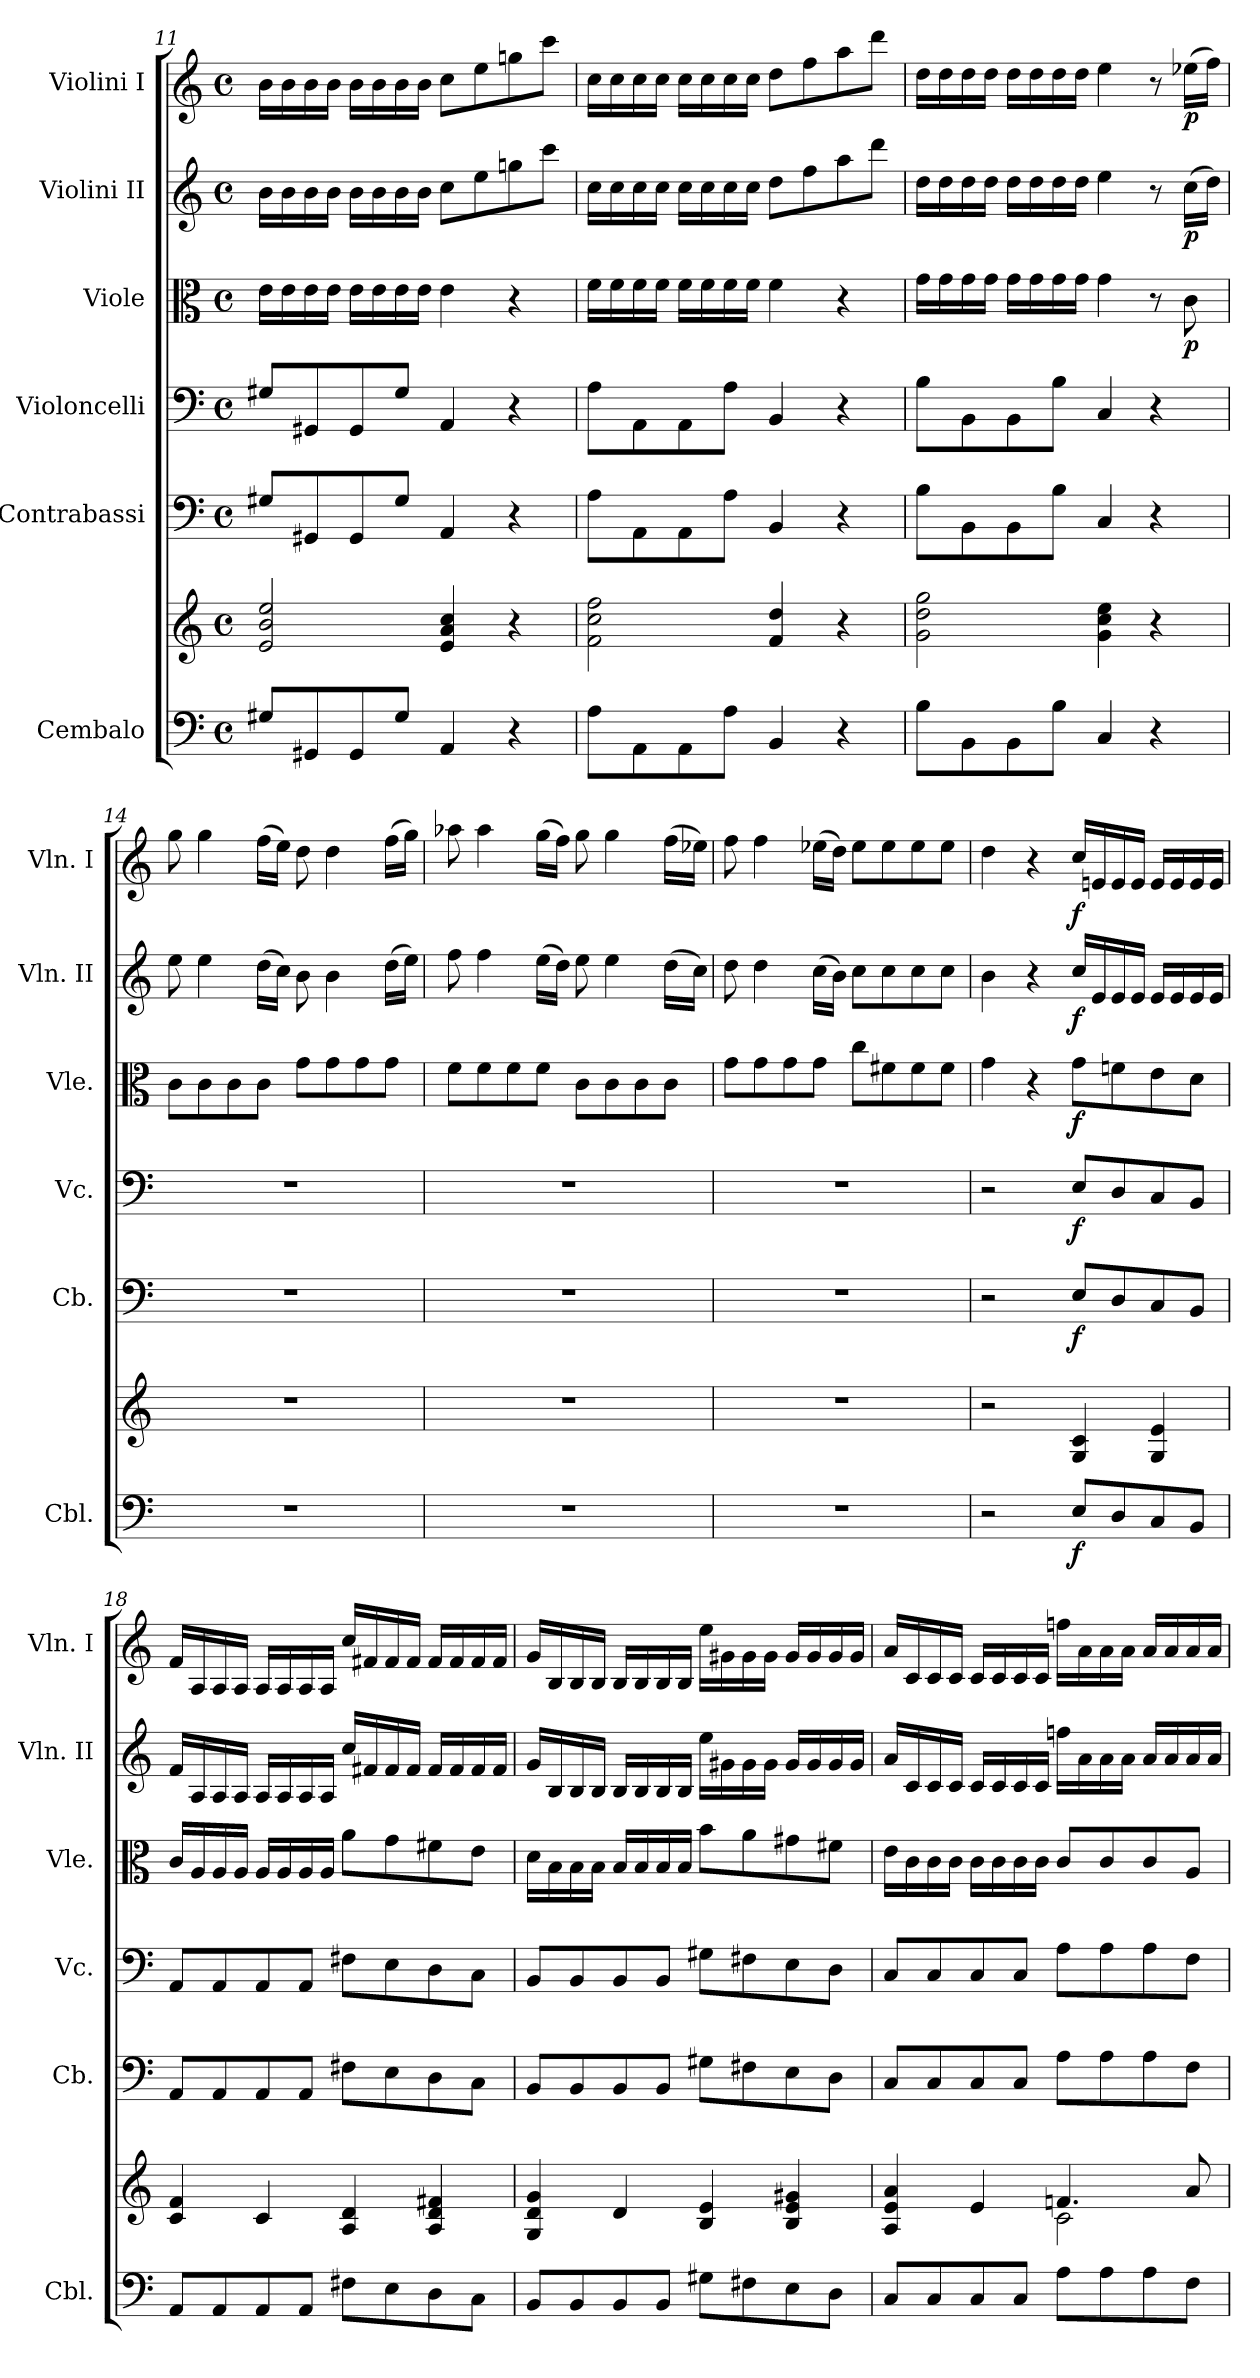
**kern	**kern	**dynam	**kern	**dynam	**kern	**dynam	**kern	**dynam	**kern	**dynam	**kern	**dynam
*part6	*part6	*part6	*part5	*part5	*part4	*part4	*part3	*part3	*part2	*part2	*part1	*part1
*staff7	*staff6	*staff6/7	*staff5	*staff5	*staff4	*staff4	*staff3	*staff3	*staff2	*staff2	*staff1	*staff1
*I"Cembalo	*	*	*I"Contrabassi	*	*I"Violoncelli	*	*I"Viole	*	*I"Violini II	*	*I"Violini I	*
*I'Cbl.	*	*	*I'Cb.	*	*I'Vc.	*	*I'Vle.	*	*I'Vln. II	*	*I'Vln. I	*
*clefF4	*clefG2	*	*clefF4	*	*clefF4	*	*clefC3	*	*clefG2	*	*clefG2	*
*	*	*	*ITrd7c12	*	*	*	*	*	*	*	*	*
*k[]	*k[]	*	*k[]	*	*k[]	*	*k[]	*	*k[]	*	*k[]	*
*M4/4	*M4/4	*	*M4/4	*	*M4/4	*	*M4/4	*	*M4/4	*	*M4/4	*
*met(c)	*met(c)	*	*met(c)	*	*met(c)	*	*met(c)	*	*met(c)	*	*met(c)	*
=11	=11	=11	=11	=11	=11	=11	=11	=11	=11	=11	=11	=11
8G#X/L	2e/ 2b/ 2ee/	.	8GG#X/L	.	8G#X/L	.	16e\LL	.	16b\LL	.	16b\LL	.
.	.	.	.	.	.	.	16e\	.	16b\	.	16b\	.
8GG#X/	.	.	8GGG#X/	.	8GG#X/	.	16e\	.	16b\	.	16b\	.
.	.	.	.	.	.	.	16e\JJ	.	16b\JJ	.	16b\JJ	.
8GG#/	.	.	8GGG#/	.	8GG#/	.	16e\LL	.	16b\LL	.	16b\LL	.
.	.	.	.	.	.	.	16e\	.	16b\	.	16b\	.
8G#/J	.	.	8GG#/J	.	8G#/J	.	16e\	.	16b\	.	16b\	.
.	.	.	.	.	.	.	16e\JJ	.	16b\JJ	.	16b\JJ	.
4AA/	4e/ 4a/ 4cc/	.	4AAA/	.	4AA/	.	4e\	.	8cc\L	.	8cc\L	.
.	.	.	.	.	.	.	.	.	8ee\	.	8ee\	.
4r	4r	.	4r	.	4r	.	4r	.	8ggni\	.	8ggni\	.
.	.	.	.	.	.	.	.	.	8ccc\J	.	8ccc\J	.
!!LO:PB:g=z
=12	=12	=12	=12	=12	=12	=12	=12	=12	=12	=12	=12	=12
8A\L	2f\ 2cc\ 2ff\	.	8AA\L	.	8A\L	.	16f\LL	.	16cc\LL	.	16cc\LL	.
.	.	.	.	.	.	.	16f\	.	16cc\	.	16cc\	.
8AA\	.	.	8AAA\	.	8AA\	.	16f\	.	16cc\	.	16cc\	.
.	.	.	.	.	.	.	16f\JJ	.	16cc\JJ	.	16cc\JJ	.
8AA\	.	.	8AAA\	.	8AA\	.	16f\LL	.	16cc\LL	.	16cc\LL	.
.	.	.	.	.	.	.	16f\	.	16cc\	.	16cc\	.
8A\J	.	.	8AA\J	.	8A\J	.	16f\	.	16cc\	.	16cc\	.
.	.	.	.	.	.	.	16f\JJ	.	16cc\JJ	.	16cc\JJ	.
4BB/	4f/ 4dd/	.	4BBB/	.	4BB/	.	4f\	.	8dd\L	.	8dd\L	.
.	.	.	.	.	.	.	.	.	8ff\	.	8ff\	.
4r	4r	.	4r	.	4r	.	4r	.	8aa\	.	8aa\	.
.	.	.	.	.	.	.	.	.	8ddd\J	.	8ddd\J	.
=13	=13	=13	=13	=13	=13	=13	=13	=13	=13	=13	=13	=13
8B\L	2g\ 2dd\ 2gg\	.	8BB\L	.	8B\L	.	16g\LL	.	16dd\LL	.	16dd\LL	.
.	.	.	.	.	.	.	16g\	.	16dd\	.	16dd\	.
8BB\	.	.	8BBB\	.	8BB\	.	16g\	.	16dd\	.	16dd\	.
.	.	.	.	.	.	.	16g\JJ	.	16dd\JJ	.	16dd\JJ	.
8BB\	.	.	8BBB\	.	8BB\	.	16g\LL	.	16dd\LL	.	16dd\LL	.
.	.	.	.	.	.	.	16g\	.	16dd\	.	16dd\	.
8B\J	.	.	8BB\J	.	8B\J	.	16g\	.	16dd\	.	16dd\	.
.	.	.	.	.	.	.	16g\JJ	.	16dd\JJ	.	16dd\JJ	.
4C/	4g\ 4cc\ 4ee\	.	4CC/	.	4C/	.	4g\	.	4ee\	.	4ee\	.
4r	4r	.	4r	.	4r	.	8r	.	8r	.	8r	.
!	!	!	!	!	!	!	!	!LO:DY:b	!	!LO:DY:b	!	!LO:DY:b
.	.	.	.	.	.	.	8c\	p	(>16cc\LL	p	(>16ee-X\LL	p
.	.	.	.	.	.	.	.	.	16dd\JJ)	.	16ff\JJ)	.
=14	=14	=14	=14	=14	=14	=14	=14	=14	=14	=14	=14	=14
1r	1r	.	1r	.	1r	.	8c\L	.	8ee\	.	8gg\	.
.	.	.	.	.	.	.	8c\	.	4ee\	.	4gg\	.
.	.	.	.	.	.	.	8c\	.	.	.	.	.
.	.	.	.	.	.	.	8c\J	.	(>16dd\LL	.	(>16ff\LL	.
.	.	.	.	.	.	.	.	.	16cc\JJ)	.	16ee\JJ)	.
.	.	.	.	.	.	.	8g\L	.	8b\	.	8dd\	.
.	.	.	.	.	.	.	8g\	.	4b\	.	4dd\	.
.	.	.	.	.	.	.	8g\	.	.	.	.	.
.	.	.	.	.	.	.	8g\J	.	(>16dd\LL	.	(>16ff\LL	.
.	.	.	.	.	.	.	.	.	16ee\JJ)	.	16gg\JJ)	.
!!LO:PB:g=z
=15	=15	=15	=15	=15	=15	=15	=15	=15	=15	=15	=15	=15
1r	1r	.	1r	.	1r	.	8f\L	.	8ff\	.	8aa-X\	.
.	.	.	.	.	.	.	8f\	.	4ff\	.	4aa-\	.
.	.	.	.	.	.	.	8f\	.	.	.	.	.
.	.	.	.	.	.	.	8f\J	.	(>16ee\LL	.	(>16gg\LL	.
.	.	.	.	.	.	.	.	.	16dd\JJ)	.	16ff\JJ)	.
.	.	.	.	.	.	.	8c\L	.	8ee\	.	8gg\	.
.	.	.	.	.	.	.	8c\	.	4ee\	.	4gg\	.
.	.	.	.	.	.	.	8c\	.	.	.	.	.
.	.	.	.	.	.	.	8c\J	.	(>16dd\LL	.	(>16ff\LL	.
.	.	.	.	.	.	.	.	.	16cc\JJ)	.	16ee-X\JJ)	.
=16	=16	=16	=16	=16	=16	=16	=16	=16	=16	=16	=16	=16
1r	1r	.	1r	.	1r	.	8g\L	.	8dd\	.	8ff\	.
.	.	.	.	.	.	.	8g\	.	4dd\	.	4ff\	.
.	.	.	.	.	.	.	8g\	.	.	.	.	.
.	.	.	.	.	.	.	8g\J	.	(>16cc\LL	.	(>16ee-X\LL	.
.	.	.	.	.	.	.	.	.	16b\JJ)	.	16dd\JJ)	.
.	.	.	.	.	.	.	8cc\L	.	8cc\L	.	8ee-\L	.
.	.	.	.	.	.	.	8f#X\	.	8cc\	.	8ee-\	.
.	.	.	.	.	.	.	8f#\	.	8cc\	.	8ee-\	.
.	.	.	.	.	.	.	8f#\J	.	8cc\J	.	8ee-\J	.
=17	=17	=17	=17	=17	=17	=17	=17	=17	=17	=17	=17	=17
2r	2r	.	2r	.	2r	.	4g\	.	4b\	.	4dd\	.
.	.	.	.	.	.	.	4r	.	4r	.	4r	.
!	!	!LO:DY:b=2	!	!LO:DY:b	!	!LO:DY:b	!	!LO:DY:b	!	!LO:DY:b	!	!LO:DY:b
8E/L	4G/ 4c/	f	8EE/L	f	8E/L	f	8g\L	f	16cc/LL	f	16cc/LL	f
.	.	.	.	.	.	.	.	.	16e/	.	16eni/	.
8D/	.	.	8DD/	.	8D/	.	8fni\	.	16e/	.	16e/	.
.	.	.	.	.	.	.	.	.	16e/JJ	.	16e/JJ	.
8C/	4G/ 4e/	.	8CC/	.	8C/	.	8e\	.	16e/LL	.	16e/LL	.
.	.	.	.	.	.	.	.	.	16e/	.	16e/	.
8BB/J	.	.	8BBB/J	.	8BB/J	.	8d\J	.	16e/	.	16e/	.
.	.	.	.	.	.	.	.	.	16e/JJ	.	16e/JJ	.
!!LO:PB:g=z
=18	=18	=18	=18	=18	=18	=18	=18	=18	=18	=18	=18	=18
8AA/L	4c/ 4f/	.	8AAA/L	.	8AA/L	.	16c/LL	.	16f/LL	.	16f/LL	.
.	.	.	.	.	.	.	16A/	.	16A/	.	16A/	.
8AA/	.	.	8AAA/	.	8AA/	.	16A/	.	16A/	.	16A/	.
.	.	.	.	.	.	.	16A/JJ	.	16A/JJ	.	16A/JJ	.
8AA/	4c/	.	8AAA/	.	8AA/	.	16A/LL	.	16A/LL	.	16A/LL	.
.	.	.	.	.	.	.	16A/	.	16A/	.	16A/	.
8AA/J	.	.	8AAA/J	.	8AA/J	.	16A/	.	16A/	.	16A/	.
.	.	.	.	.	.	.	16A/JJ	.	16A/JJ	.	16A/JJ	.
8F#X\L	4A/ 4d/	.	8FF#X\L	.	8F#X\L	.	8a\L	.	16cc/LL	.	16cc/LL	.
.	.	.	.	.	.	.	.	.	16f#X/	.	16f#X/	.
8E\	.	.	8EE\	.	8E\	.	8g\	.	16f#/	.	16f#/	.
.	.	.	.	.	.	.	.	.	16f#/JJ	.	16f#/JJ	.
8D\	4A/ 4d/ 4f#X/	.	8DD\	.	8D\	.	8f#X\	.	16f#/LL	.	16f#/LL	.
.	.	.	.	.	.	.	.	.	16f#/	.	16f#/	.
8C\J	.	.	8CC\J	.	8C\J	.	8e\J	.	16f#/	.	16f#/	.
.	.	.	.	.	.	.	.	.	16f#/JJ	.	16f#/JJ	.
=19	=19	=19	=19	=19	=19	=19	=19	=19	=19	=19	=19	=19
8BB/L	4G/ 4d/ 4g/	.	8BBB/L	.	8BB/L	.	16d\LL	.	16g/LL	.	16g/LL	.
.	.	.	.	.	.	.	16B\	.	16B/	.	16B/	.
8BB/	.	.	8BBB/	.	8BB/	.	16B\	.	16B/	.	16B/	.
.	.	.	.	.	.	.	16B\JJ	.	16B/JJ	.	16B/JJ	.
8BB/	4d/	.	8BBB/	.	8BB/	.	16B/LL	.	16B/LL	.	16B/LL	.
.	.	.	.	.	.	.	16B/	.	16B/	.	16B/	.
8BB/J	.	.	8BBB/J	.	8BB/J	.	16B/	.	16B/	.	16B/	.
.	.	.	.	.	.	.	16B/JJ	.	16B/JJ	.	16B/JJ	.
8G#X\L	4B/ 4e/	.	8GG#X\L	.	8G#X\L	.	8b\L	.	16ee\LL	.	16ee\LL	.
.	.	.	.	.	.	.	.	.	16g#X\	.	16g#X\	.
8F#X\	.	.	8FF#X\	.	8F#X\	.	8a\	.	16g#\	.	16g#\	.
.	.	.	.	.	.	.	.	.	16g#\JJ	.	16g#\JJ	.
8E\	4B/ 4e/ 4g#X/	.	8EE\	.	8E\	.	8g#X\	.	16g#/LL	.	16g#/LL	.
.	.	.	.	.	.	.	.	.	16g#/	.	16g#/	.
8D\J	.	.	8DD\J	.	8D\J	.	8f#X\J	.	16g#/	.	16g#/	.
.	.	.	.	.	.	.	.	.	16g#/JJ	.	16g#/JJ	.
!!LO:PB:g=z
=20	=20	=20	=20	=20	=20	=20	=20	=20	=20	=20	=20	=20
*	*^	*	*	*	*	*	*	*	*	*	*	*
8C/L	4A/ 4e/ 4a/	2ryy	.	8CC/L	.	8C/L	.	16e\LL	.	16a/LL	.	16a/LL	.
.	.	.	.	.	.	.	.	16c\	.	16c/	.	16c/	.
8C/	.	.	.	8CC/	.	8C/	.	16c\	.	16c/	.	16c/	.
.	.	.	.	.	.	.	.	16c\JJ	.	16c/JJ	.	16c/JJ	.
8C/	4e/	.	.	8CC/	.	8C/	.	16c\LL	.	16c/LL	.	16c/LL	.
.	.	.	.	.	.	.	.	16c\	.	16c/	.	16c/	.
8C/J	.	.	.	8CC/J	.	8C/J	.	16c\	.	16c/	.	16c/	.
.	.	.	.	.	.	.	.	16c\JJ	.	16c/JJ	.	16c/JJ	.
8A\L	4.fn/	2c\	.	8AA\L	.	8A\L	.	8c/L	.	16ffni\LL	.	16ffni\LL	.
.	.	.	.	.	.	.	.	.	.	16a\	.	16a\	.
8A\	.	.	.	8AA\	.	8A\	.	8c/	.	16a\	.	16a\	.
.	.	.	.	.	.	.	.	.	.	16a\JJ	.	16a\JJ	.
8A\	.	.	.	8AA\	.	8A\	.	8c/	.	16a/LL	.	16a/LL	.
.	.	.	.	.	.	.	.	.	.	16a/	.	16a/	.
8F\J	8a/	.	.	8FF\J	.	8F\J	.	8A/J	.	16a/	.	16a/	.
.	.	.	.	.	.	.	.	.	.	16a/JJ	.	16a/JJ	.
*	*v	*v	*	*	*	*	*	*	*	*	*	*	*
=	=	=	=	=	=	=	=	=	=	=	=	=
*-	*-	*-	*-	*-	*-	*-	*-	*-	*-	*-	*-	*-
